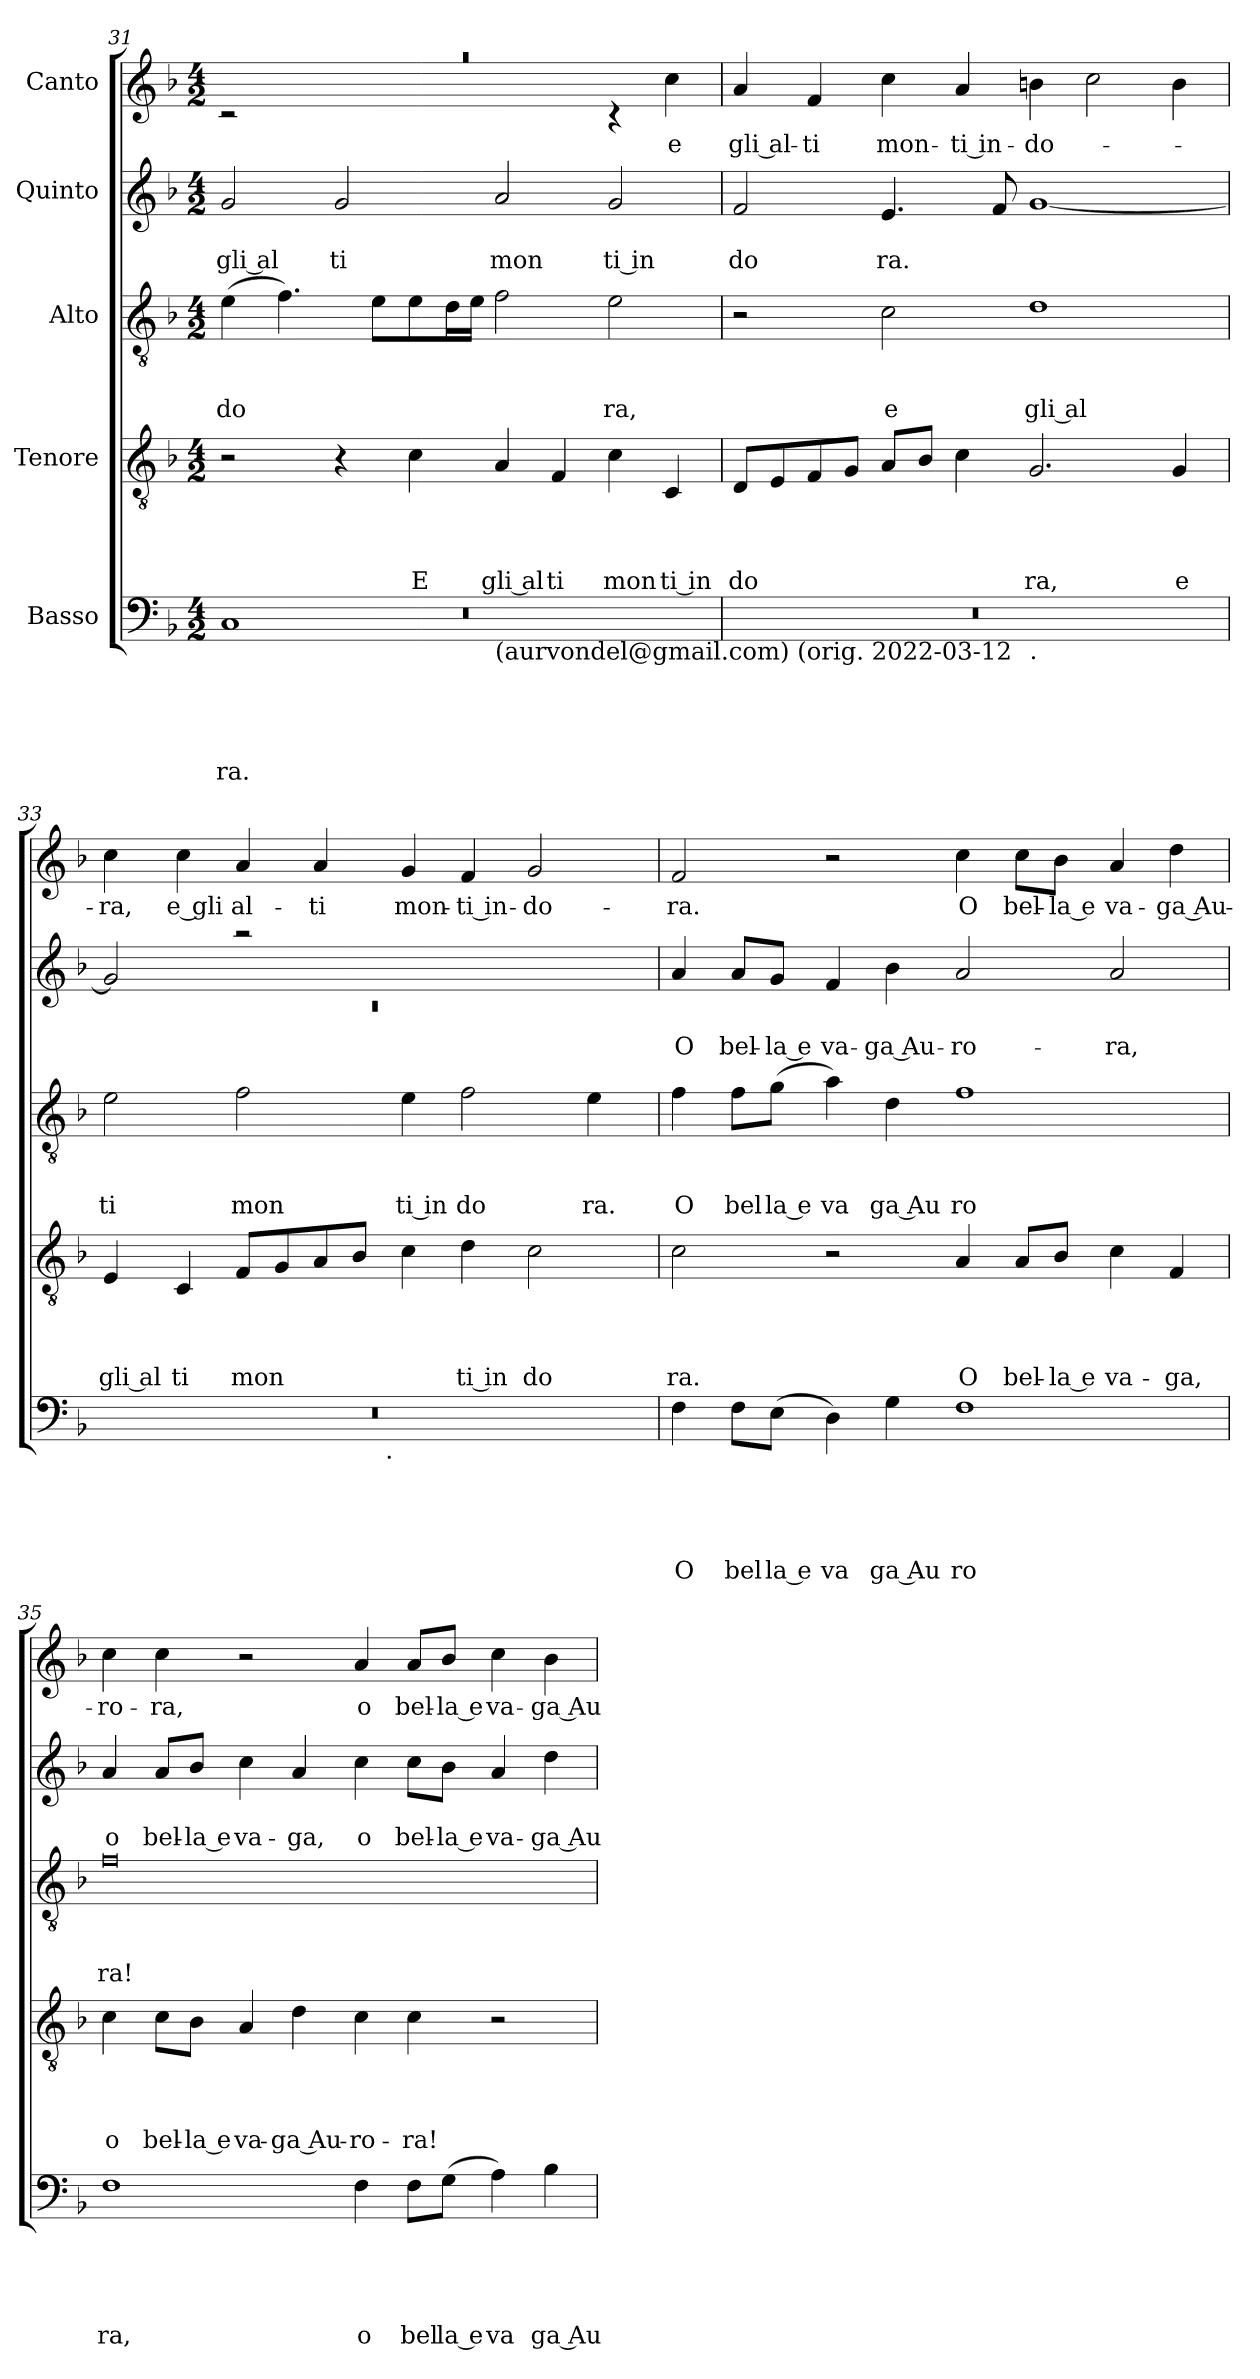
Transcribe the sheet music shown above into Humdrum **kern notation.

**kern	**text	**text	**text	**text	**text	**kern	**text	**text	**text	**text	**kern	**text	**text	**text	**kern	**text	**text	**kern	**text
*part5	*part5	*part5	*part5	*part5	*part5	*part4	*part4	*part4	*part4	*part4	*part3	*part3	*part3	*part3	*part2	*part2	*part2	*part1	*part1
*staff5	*staff5	*staff5	*staff5	*staff5	*staff5	*staff4	*staff4	*staff4	*staff4	*staff4	*staff3	*staff3	*staff3	*staff3	*staff2	*staff2	*staff2	*staff1	*staff1
*I"Basso	*	*	*	*	*	*I"Tenore	*	*	*	*	*I"Alto	*	*	*	*I"Quinto	*	*	*I"Canto	*
*clefF4	*	*	*	*	*	*clefGv2	*	*	*	*	*clefGv2	*	*	*	*clefG2	*	*	*clefG2	*
*k[b-]	*	*	*	*	*	*k[b-]	*	*	*	*	*k[b-]	*	*	*	*k[b-]	*	*	*k[b-]	*
*F:	*	*	*	*	*	*F:	*	*	*	*	*F:	*	*	*	*F:	*	*	*F:	*
*M4/2	*	*	*	*	*	*M4/2	*	*	*	*	*M4/2	*	*	*	*M4/2	*	*	*M4/2	*
=31	=31	=31	=31	=31	=31	=31	=31	=31	=31	=31	=31	=31	=31	=31	=31	=31	=31	=31	=31
*^	*	*	*	*	*	*	*	*	*	*	*	*	*	*	*	*	*	*	*
*	*^	*	*	*	*	*	*	*	*	*	*	*	*	*	*	*	*	*	*	*
!	!	!LO:N:vis=1	!	!	!	!	!LO:LY:b	!	!	!	!	!	!	!	!	!LO:LY:b	!	!	!LO:LY:b:rj	!LO:N:vis=1	!
*	*	*	*	*	*	*	*	*	*	*	*	*	*	*	*	*	*	*	*	*^	*
0ryy	1C	0r	.	.	.	.	-ra.	2r	.	.	.	.	(>4e\	.	.	do	2g/	.	gli al	0raa	2rc	.
.	.	.	.	.	.	.	.	.	.	.	.	.	4.f\)	.	.	.	.	.	.	.	.	.
!	!	!	!	!	!	!	!	!	!	!	!	!	!	!	!	!	!	!	!LO:LY:b	!	!	!
.	.	.	.	.	.	.	.	4r	.	.	.	.	.	.	.	.	2g/	.	ti	.	1ryy	.
.	.	.	.	.	.	.	.	.	.	.	.	.	8e\L	.	.	.	.	.	.	.	.	.
!	!	!	!	!	!	!	!	!	!	!	!	!LO:LY:b	!	!	!	!	!	!	!	!	!	!
.	.	.	.	.	.	.	.	4c\	.	.	.	E	8e\	.	.	.	.	.	.	.	.	.
.	.	.	.	.	.	.	.	.	.	.	.	.	16d\L	.	.	.	.	.	.	.	.	.
.	.	.	.	.	.	.	.	.	.	.	.	.	16e\JJ	.	.	.	.	.	.	.	.	.
!	!LO:TX:b:t=(aurvondel@gmail.com) (orig. 2022-03-12	!	!	!	!	!	!	!	!	!	!	!	!	!	!	!	!	!	!	!	!	!
!	!	!	!	!	!	!	!	!	!	!	!	!LO:LY:b:rj	!	!	!	!	!	!	!LO:LY:b	!	!	!
.	1ryy	.	.	.	.	.	.	4A/	.	.	.	gli al	2f\	.	.	.	2a/	.	mon	.	.	.
!	!	!	!	!	!	!	!	!	!	!	!	!LO:LY:b	!	!	!	!	!	!	!	!	!	!
.	.	.	.	.	.	.	.	4F/	.	.	.	ti	.	.	.	.	.	.	.	.	.	.
!	!	!	!	!	!	!	!	!	!	!	!	!LO:LY:b	!	!	!	!LO:LY:b	!	!	!LO:LY:b:rj	!	!	!
.	.	.	.	.	.	.	.	4c\	.	.	.	mon	2e\	.	.	ra,	2g/	.	ti in	.	4rc	.
!	!	!	!	!	!	!	!	!	!	!	!	!LO:LY:b:rj	!	!	!	!	!	!	!	!	!	!LO:LY:b
.	.	.	.	.	.	.	.	4C/	.	.	.	ti in	.	.	.	.	.	.	.	.	4cc\	e
*v	*v	*v	*	*	*	*	*	*	*	*	*	*	*	*	*	*	*	*	*	*	*	*
=32	=32	=32	=32	=32	=32	=32	=32	=32	=32	=32	=32	=32	=32	=32	=32	=32	=32	=32	=32	=32
!	!	!	!	!	!	!	!	!	!	!LO:LY:b	!	!	!	!	!	!	!LO:LY:b	!	!	!LO:LY:b:rj
*^	*	*	*	*	*	*	*	*	*	*	*	*	*	*	*	*	*	*v	*v	*
0r	1ryy	.	.	.	.	.	8D/L	.	.	.	do	2r	.	.	.	2f/	.	do	4a/	gli al-
.	.	.	.	.	.	.	8E/	.	.	.	.	.	.	.	.	.	.	.	.	.
!	!	!	!	!	!	!	!	!	!	!	!	!	!	!	!	!	!	!	!	!LO:LY:b
.	.	.	.	.	.	.	8F/	.	.	.	.	.	.	.	.	.	.	.	4f/	-ti
.	.	.	.	.	.	.	8G/J	.	.	.	.	.	.	.	.	.	.	.	.	.
!	!	!	!	!	!	!	!	!	!	!	!	!	!	!	!LO:LY:b	!	!	!LO:LY:b	!	!LO:LY:b
.	.	.	.	.	.	.	8A/L	.	.	.	.	2c\	.	.	e	4.e/	.	ra.	4cc\	mon-
.	.	.	.	.	.	.	8B-/J	.	.	.	.	.	.	.	.	.	.	.	.	.
!	!	!	!	!	!	!	!	!	!	!	!	!	!	!	!	!	!	!	!	!LO:LY:b:rj
.	.	.	.	.	.	.	4c\	.	.	.	.	.	.	.	.	.	.	.	4a/	-ti in-
.	.	.	.	.	.	.	.	.	.	.	.	.	.	.	.	8f/	.	.	.	.
!	!LO:TX:b:t=.	!	!	!	!	!	!	!	!	!	!	!	!	!	!	!	!	!	!	!
!	!	!	!	!	!	!	!	!	!	!	!LO:LY:b	!	!	!	!LO:LY:b:rj	!	!	!	!	!LO:LY:b
.	1ryy	.	.	.	.	.	2.G/	.	.	.	ra,	1d	.	.	gli al	[<1g	.	.	4bn\	-do-
.	.	.	.	.	.	.	.	.	.	.	.	.	.	.	.	.	.	.	2cc\	.
!	!	!	!	!	!	!	!	!	!	!	!LO:LY:b	!	!	!	!	!	!	!	!	!
.	.	.	.	.	.	.	4G/	.	.	.	e	.	.	.	.	.	.	.	4b\	.
=33	=33	=33	=33	=33	=33	=33	=33	=33	=33	=33	=33	=33	=33	=33	=33	=33	=33	=33	=33	=33
*	*	*	*	*	*	*	*	*	*	*	*	*	*	*	*	*^	*	*	*	*
!	!	!	!	!	!	!	!	!	!	!	!LO:LY:b:rj	!	!	!	!LO:LY:b	!	!LO:N:vis=1	!	!	!	!LO:LY:b
0r	2ryy	.	.	.	.	.	4E/	.	.	.	gli al	2e\	.	.	ti	2g/]	0rc	.	.	4cc\	-ra,
!	!	!	!	!	!	!	!	!	!	!	!LO:LY:b	!	!	!	!	!	!	!	!	!	!LO:LY:b
.	.	.	.	.	.	.	4C/	.	.	.	ti	.	.	.	.	.	.	.	.	4cc\	e gli
!	!	!	!	!	!	!	!	!	!	!	!LO:LY:b	!	!	!	!LO:LY:b	!	!	!	!	!	!LO:LY:b
.	4...ryy	.	.	.	.	.	8F/L	.	.	.	mon	2f\	.	.	mon	2raa	.	.	.	4a/	al-
.	.	.	.	.	.	.	8G/	.	.	.	.	.	.	.	.	.	.	.	.	.	.
!	!	!	!	!	!	!	!	!	!	!	!	!	!	!	!	!	!	!	!	!	!LO:LY:b
.	.	.	.	.	.	.	8A/	.	.	.	.	.	.	.	.	.	.	.	.	4a/	-ti
.	.	.	.	.	.	.	8B-/J	.	.	.	.	.	.	.	.	.	.	.	.	.	.
!	!LO:TX:b:t=.	!	!	!	!	!	!	!	!	!	!	!	!	!	!	!	!	!	!	!	!
.	1ryy	.	.	.	.	.	.	.	.	.	.	.	.	.	.	.	.	.	.	.	.
!	!	!	!	!	!	!	!	!	!	!	!	!	!	!	!LO:LY:b:rj	!	!	!	!	!	!LO:LY:b
.	.	.	.	.	.	.	4c\	.	.	.	.	4e\	.	.	ti in	1ryy	.	.	.	4g/	mon-
!	!	!	!	!	!	!	!	!	!	!	!LO:LY:b:rj	!	!	!	!LO:LY:b	!	!	!	!	!	!LO:LY:b:rj
.	.	.	.	.	.	.	4d\	.	.	.	ti in	2f\	.	.	do	.	.	.	.	4f/	-ti in-
!	!	!	!	!	!	!	!	!	!	!	!LO:LY:b	!	!	!	!	!	!	!	!	!	!LO:LY:b
.	.	.	.	.	.	.	2c\	.	.	.	do	.	.	.	.	.	.	.	.	2g/	-do-
!	!	!	!	!	!	!	!	!	!	!	!	!	!	!	!LO:LY:b	!	!	!	!	!	!
.	.	.	.	.	.	.	.	.	.	.	.	4e\	.	.	ra.	.	.	.	.	.	.
.	32ryy	.	.	.	.	.	.	.	.	.	.	.	.	.	.	.	.	.	.	.	.
!!LO:PB:g=z
=34	=34	=34	=34	=34	=34	=34	=34	=34	=34	=34	=34	=34	=34	=34	=34	=34	=34	=34	=34	=34	=34
!	!	!	!	!	!	!LO:LY:b	!	!	!	!	!LO:LY:b	!	!	!	!LO:LY:b	!	!	!	!LO:LY:b	!	!LO:LY:b
*v	*v	*	*	*	*	*	*	*	*	*	*	*	*	*	*	*v	*v	*	*	*	*
4F\	.	.	.	.	O	2c\	.	.	.	ra.	4f\	.	.	O	4a/	.	O	2f/	-ra.
!	!	!	!	!	!LO:LY:b	!	!	!	!	!	!	!	!	!LO:LY:b	!	!	!LO:LY:b	!	!
8F\L	.	.	.	.	bel	.	.	.	.	.	8f\L	.	.	bel	8a/L	.	bel-	.	.
!	!	!	!	!	!LO:LY:b:rj	!	!	!	!	!	!	!	!	!LO:LY:b:rj	!	!	!LO:LY:b:rj	!	!
(<8E\J	.	.	.	.	la e	.	.	.	.	.	(>8g\J	.	.	la e	8g/J	.	-la e	.	.
!	!	!	!	!	!LO:LY:b	!	!	!	!	!	!	!	!	!LO:LY:b	!	!	!LO:LY:b	!	!
4D\)	.	.	.	.	va	2r	.	.	.	.	4a\)	.	.	va	4f/	.	va-	2r	.
!	!	!	!	!	!LO:LY:b:rj	!	!	!	!	!	!	!	!	!LO:LY:b:rj	!	!	!LO:LY:b:rj	!	!
4G\	.	.	.	.	ga Au	.	.	.	.	.	4d\	.	.	ga Au	4b-\	.	-ga Au-	.	.
!	!	!	!	!	!LO:LY:b	!	!	!	!	!LO:LY:b	!	!	!	!LO:LY:b	!	!	!LO:LY:b	!	!LO:LY:b
1F	.	.	.	.	ro	4A/	.	.	.	O	1f	.	.	ro	2a/	.	-ro-	4cc\	O
!	!	!	!	!	!	!	!	!	!	!LO:LY:b	!	!	!	!	!	!	!	!	!LO:LY:b
.	.	.	.	.	.	8A/L	.	.	.	bel-	.	.	.	.	.	.	.	8cc\L	bel-
!	!	!	!	!	!	!	!	!	!	!LO:LY:b:rj	!	!	!	!	!	!	!	!	!LO:LY:b:rj
.	.	.	.	.	.	8B-/J	.	.	.	-la e	.	.	.	.	.	.	.	8b-\J	-la e
!	!	!	!	!	!	!	!	!	!	!LO:LY:b	!	!	!	!	!	!	!LO:LY:b	!	!LO:LY:b
.	.	.	.	.	.	4c\	.	.	.	va-	.	.	.	.	2a/	.	-ra,	4a/	va-
!	!	!	!	!	!	!	!	!	!	!LO:LY:b	!	!	!	!	!	!	!	!	!LO:LY:b:rj
.	.	.	.	.	.	4F/	.	.	.	-ga,	.	.	.	.	.	.	.	4dd\	-ga Au-
=35	=35	=35	=35	=35	=35	=35	=35	=35	=35	=35	=35	=35	=35	=35	=35	=35	=35	=35	=35
!	!	!	!	!	!LO:LY:b	!	!	!	!	!LO:LY:b	!	!	!	!LO:LY:b	!	!	!LO:LY:b	!	!LO:LY:b
1F	.	.	.	.	ra,	4c\	.	.	.	o	0f	.	.	ra!	4a/	.	o	4cc\	-ro-
!	!	!	!	!	!	!	!	!	!	!LO:LY:b	!	!	!	!	!	!	!LO:LY:b	!	!LO:LY:b
.	.	.	.	.	.	8c\L	.	.	.	bel-	.	.	.	.	8a/L	.	bel-	4cc\	-ra,
!	!	!	!	!	!	!	!	!	!	!LO:LY:b:rj	!	!	!	!	!	!	!LO:LY:b:rj	!	!
.	.	.	.	.	.	8B-\J	.	.	.	-la e	.	.	.	.	8b-/J	.	-la e	.	.
!	!	!	!	!	!	!	!	!	!	!LO:LY:b	!	!	!	!	!	!	!LO:LY:b	!	!
.	.	.	.	.	.	4A/	.	.	.	va-	.	.	.	.	4cc\	.	va-	2r	.
!	!	!	!	!	!	!	!	!	!	!LO:LY:b:rj	!	!	!	!	!	!	!LO:LY:b	!	!
.	.	.	.	.	.	4d\	.	.	.	-ga Au-	.	.	.	.	4a/	.	-ga,	.	.
!	!	!	!	!	!LO:LY:b	!	!	!	!	!LO:LY:b	!	!	!	!	!	!	!LO:LY:b	!	!LO:LY:b
4F\	.	.	.	.	o	4c\	.	.	.	-ro-	.	.	.	.	4cc\	.	o	4a/	o
!	!	!	!	!	!LO:LY:b	!	!	!	!	!LO:LY:b	!	!	!	!	!	!	!LO:LY:b	!	!LO:LY:b
8F\L	.	.	.	.	bel	4c\	.	.	.	-ra!	.	.	.	.	8cc\L	.	bel-	8a/L	bel-
!	!	!	!	!	!LO:LY:b:rj	!	!	!	!	!	!	!	!	!	!	!	!LO:LY:b:rj	!	!LO:LY:b:rj
(<8G\J	.	.	.	.	la e	.	.	.	.	.	.	.	.	.	8b-\J	.	-la e	8b-/J	-la e
!	!	!	!	!	!LO:LY:b	!	!	!	!	!	!	!	!	!	!	!	!LO:LY:b	!	!LO:LY:b
4A\)	.	.	.	.	va	2r	.	.	.	.	.	.	.	.	4a/	.	va-	4cc\	va-
!	!	!	!	!	!LO:LY:b:rj	!	!	!	!	!	!	!	!	!	!	!	!LO:LY:b:rj	!	!LO:LY:b:rj
4B-\	.	.	.	.	ga Au	.	.	.	.	.	.	.	.	.	4dd\	.	-ga Au-	4b-\	-ga Au-
=	=	=	=	=	=	=	=	=	=	=	=	=	=	=	=	=	=	=	=
*-	*-	*-	*-	*-	*-	*-	*-	*-	*-	*-	*-	*-	*-	*-	*-	*-	*-	*-	*-
